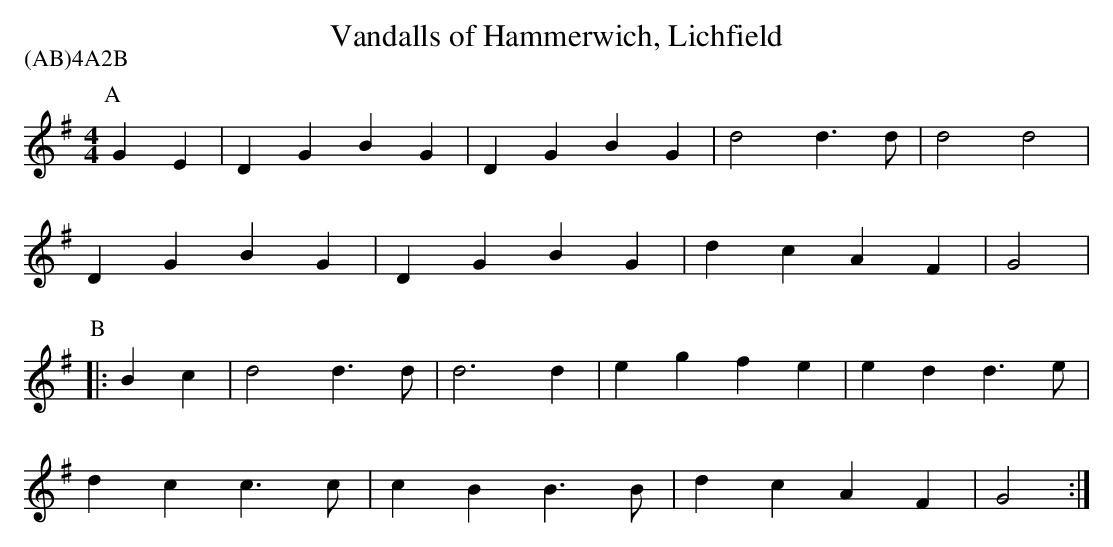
X:1
T:Vandalls of Hammerwich, Lichfield
M:4/4
L:1/4
P:(AB)4A2B
K:G
P:A
GE|DGBG |DGBG |d2d>d|d2d2 |
DGBG |DGBG |dcAF |G2   |
P:B
|:Bc|d2d>d|d3d  |egfe |edd>e|
dcc>c|cBB>B|dcAF |G2  :|
